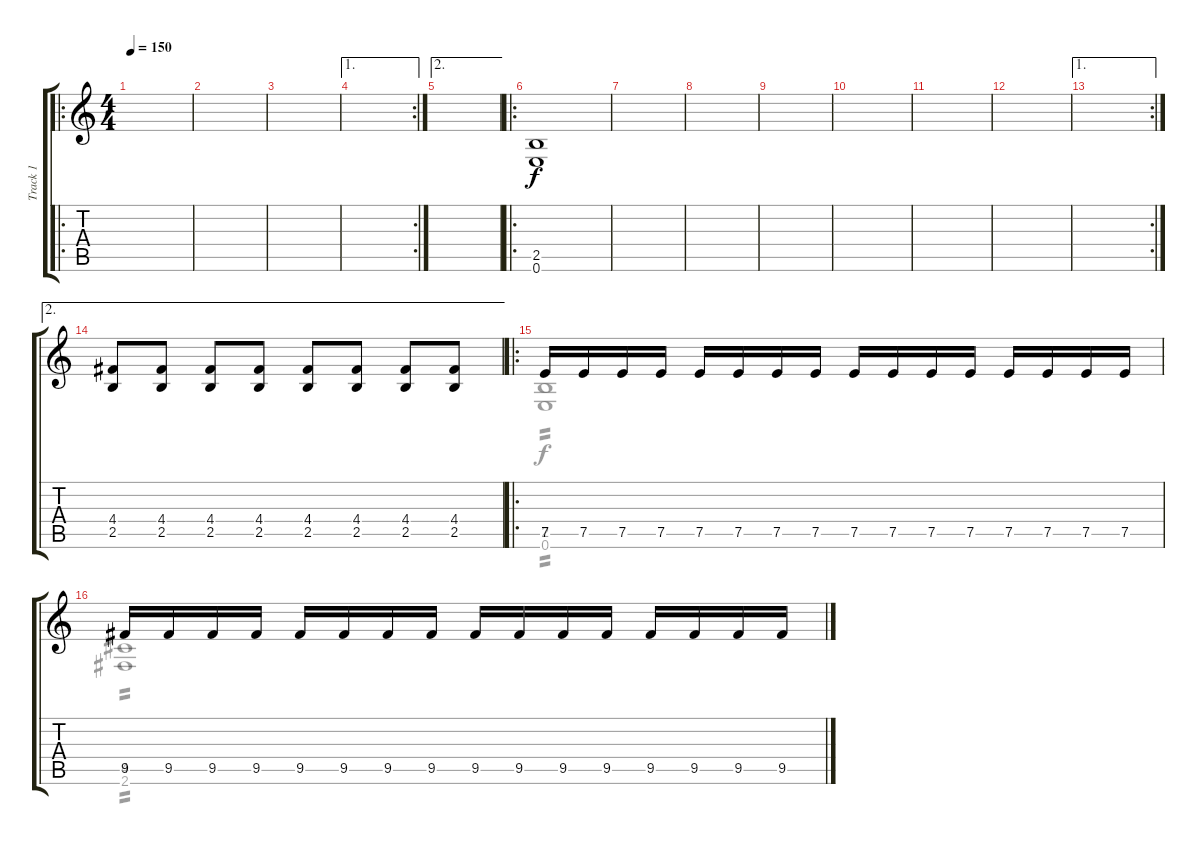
\track ("Track 1" "Track 1") {instrument distortionguitar}
\staff {score tabs}
\tuning (E4 B3 G3 D3 A2 E2) {hide}
\voice
\ro
\ts (4 4)
\tempo 150
\clef g2
\ks c
|
|
|
\ae 1
\rc 2
|
\ae 2
|
\ro
(2.5 0.6).1 |
|
|
|
|
|
|
\ae 1
\rc 2
|
\ae 2
(4.4 2.5).8 (4.4 2.5).8 (4.4 2.5).8 (4.4 2.5).8 (4.4 2.5).8 (4.4 2.5).8 (4.4 2.5).8 (4.4 2.5).8 |
\ro
7.5.16 7.5.16 7.5.16 7.5.16 7.5.16 7.5.16 7.5.16 7.5.16 7.5.16 7.5.16 7.5.16 7.5.16 7.5.16 7.5.16 7.5.16 7.5.16 |
9.5.16 9.5.16 9.5.16 9.5.16 9.5.16 9.5.16 9.5.16 9.5.16 9.5.16 9.5.16 9.5.16 9.5.16 9.5.16 9.5.16 9.5.16 9.5.16
\voice
\clef g2
\ottava regular
\simile none
\ks c
|
|
|
|
|
|
|
|
|
|
|
|
|
|
(2.5 0.6).1{tp 2} |
(4.5 2.6).1{tp 2}
